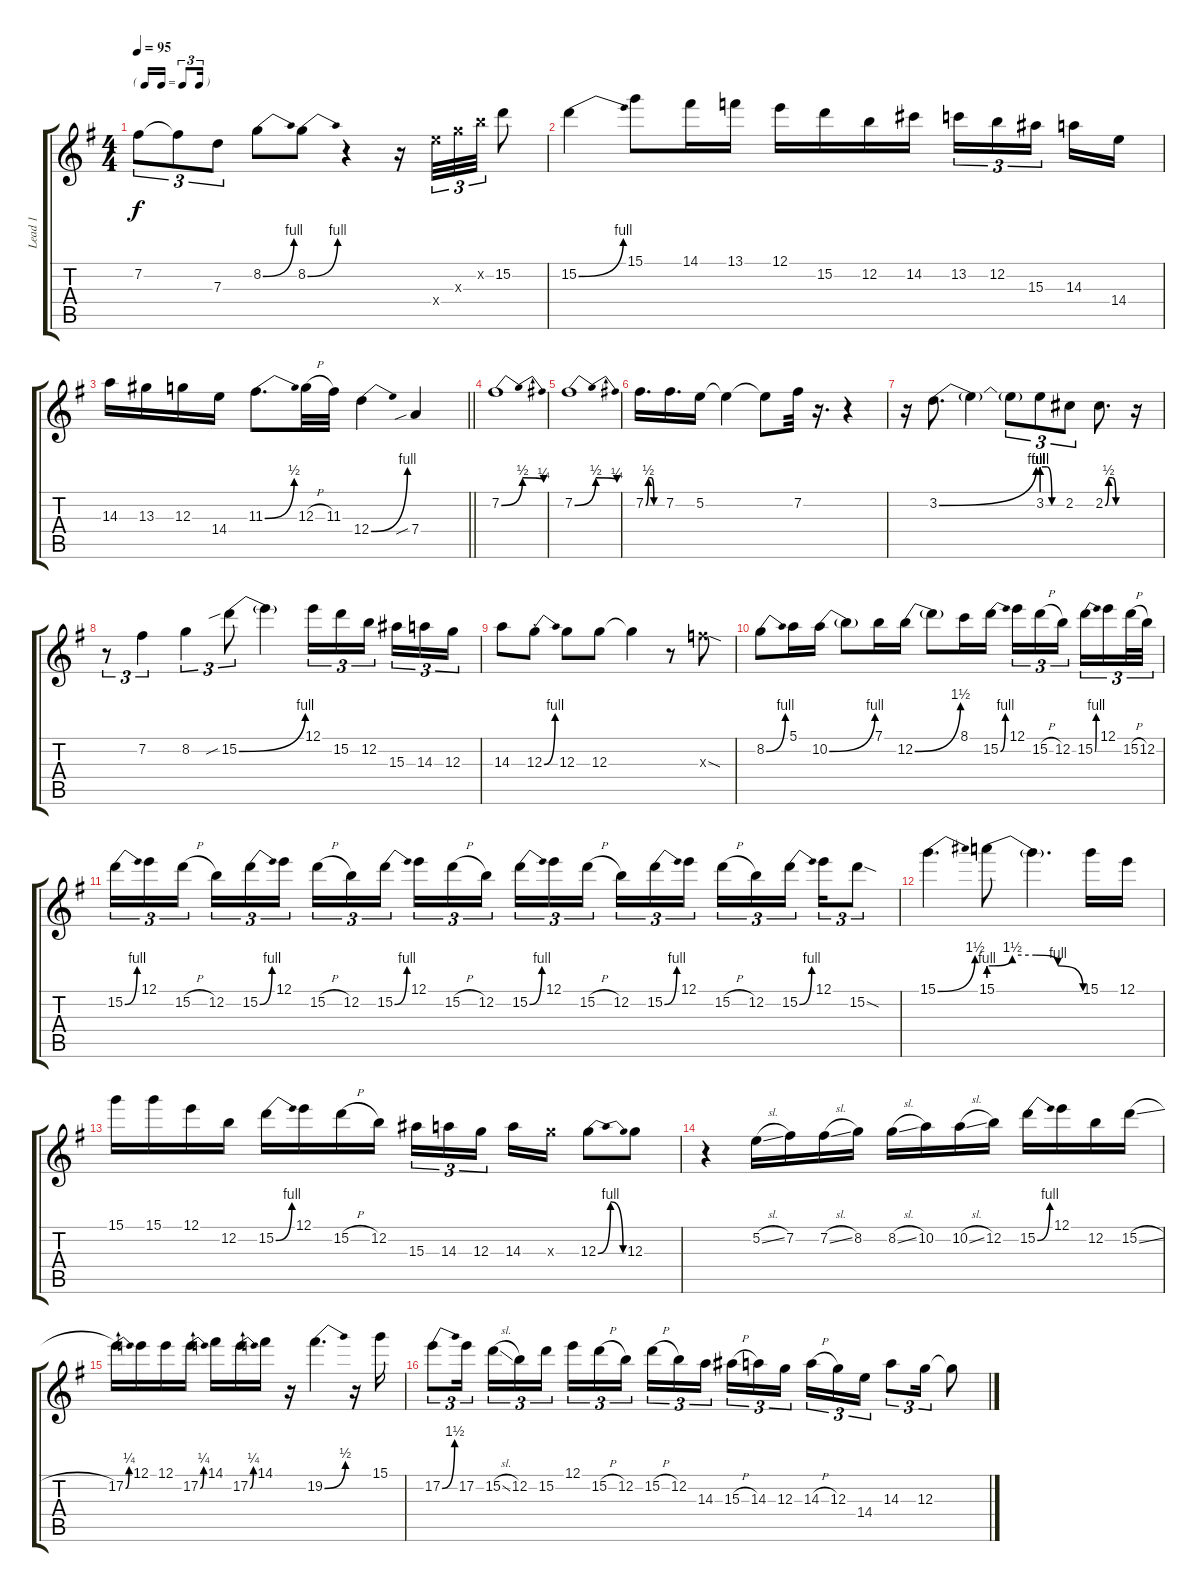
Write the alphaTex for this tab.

\track ("Lead 1" "Lead 1") {instrument distortionguitar}
\staff {score tabs}
\tuning (E4 B3 G3 D3 A2 E2) {hide}
\ts (4 4)
\tf triplet16th
\tempo 95
\clef g2
\ks eminor
7.2{t}.8{tu (3 2) dy f} 7.2{t}.8{tu (3 2)} 7.3.8{tu (3 2)} 8.2{be (bend 0 0 60 4)}.8 8.2{be (bend 0 0 60 4)}.8 r.4 r.16 14.4{x}.32{tu (3 2)} 12.3{x}.32{tu (3 2)} 12.2{x}.32{tu (3 2)} 15.2.8 |
15.2{be (bend 0 0 60 4)}.4 15.1.8 14.1.16 13.1.16 12.1.16 15.2.16 12.2.16 14.2.16 13.2.16{tu (3 2)} 12.2.16{tu (3 2)} 15.3.16{tu (3 2) beam splitsecondary} 14.3.16 14.4.16 |
\barLineRight lightlight
14.3.16 13.3.16 12.3.16 14.4.16 11.3{be (bend 0 0 60 2)}.8{d} 12.3{h}.32 11.3.32 12.4{be (bend 0 0 60 4)}.4 7.4{sib}.4{instrument distortionguitar} |
7.2{be (bendrelease 0 0 15 2 45 2 60 1)}.1 |
7.2{be (bendrelease 0 0 15 2 46 2 60 1)}.1 |
7.2{be (custom 0 0 10 2 20 2 30 0 60 0)}.16{d} 7.2.16{d} 5.2.16 5.2{t}.4 5.2{t}.8 7.2.32 r.16{d} r.4 |
r.16 3.2{be (bend 0 0 60 4)}.8{d} 3.2{t}.4 3.2{t}.8{tu (3 2)} 3.2{be (custom 0 4 15 4 30 0 60 0)}.8{tu (3 2)} 2.2.8{tu (3 2)} 2.2{be (custom 0 0 10 2 20 2 30 0 60 0)}.8{d} r.16 |
r.8{tu (3 2)} 7.2.4{tu (3 2)} 8.2.4{tu (3 2)} 15.2{be (bend 0 0 60 4) sib}.8{tu (3 2)} 15.2{t}.4 12.1.16{tu (3 2)} 15.2.16{tu (3 2)} 12.2.16{tu (3 2) beam splitsecondary} 15.3.16{tu (3 2)} 14.3.16{tu (3 2)} 12.3.16{tu (3 2)} |
14.3.8 12.3{be (bend 0 0 60 4) st}.8 12.3.8 12.3.8 12.3{t}.4 r.8 10.3{sod x}.8 |
8.2{be (bend 0 0 60 4)}.8 5.1.16 10.2{be (bend 0 0 60 4)}.16 10.2{t}.8 7.1.16 12.2{be (bend 0 0 60 6)}.16 12.2{t}.8 8.1.16 15.2{be (bend 0 0 60 4)}.16 12.1.16{tu (3 2)} 15.2{h}.16{tu (3 2)} 12.2.16{tu (3 2) beam splitsecondary} 15.2{be (bend 0 0 60 4)}.16{tu (3 2)} 12.1.16{tu (3 2)} 15.2{h}.32{tu (3 2)} 12.2.32{tu (3 2)} |
15.2{be (bend 0 0 60 4)}.16{tu (3 2)} 12.1.16{tu (3 2)} 15.2{h}.16{tu (3 2) beam splitsecondary} 12.2.16{tu (3 2)} 15.2{be (bend 0 0 60 4)}.16{tu (3 2)} 12.1.16{tu (3 2)} 15.2{h}.16{tu (3 2)} 12.2.16{tu (3 2)} 15.2{be (bend 0 0 60 4)}.16{tu (3 2) beam splitsecondary} 12.1.16{tu (3 2)} 15.2{h}.16{tu (3 2)} 12.2.16{tu (3 2)} 15.2{be (bend 0 0 60 4)}.16{tu (3 2)} 12.1.16{tu (3 2)} 15.2{h}.16{tu (3 2) beam splitsecondary} 12.2.16{tu (3 2)} 15.2{be (bend 0 0 60 4)}.16{tu (3 2)} 12.1.16{tu (3 2)} 15.2{h}.16{tu (3 2)} 12.2.16{tu (3 2)} 15.2{be (bend 0 0 60 4)}.16{tu (3 2) beam splitsecondary} 12.1.16{tu (3 2)} 15.2{sod}.8{tu (3 2)} |
15.1{be (bend 0 0 60 6)}.4{d} 15.1{be (custom 0 4 15 6 30 6 44 4 60 0)}.8 15.1{t}.4{d} 15.1.16 12.1.16 |
15.1.16 15.1.16 12.1.16 12.2.16 15.2{be (bend 0 0 60 4)}.16 12.1.16 15.2{h}.16 12.2.16 15.3.16{tu (3 2)} 14.3.16{tu (3 2)} 12.3.16{tu (3 2) beam splitsecondary} 14.3.16 12.3{x}.16 12.3{be (bendrelease 0 0 22 4 30 4 60 0)}.8 12.3.8 |
r.4 5.2{sl}.16 7.2.16 7.2{sl}.16 8.2.16 8.2{sl}.16 10.2.16 10.2{sl}.16 12.2.16 15.2{be (bend 0 0 60 4)}.16 12.1.16 12.2.16 15.2{sl}.16 |
17.2{be (bend 0 0 60 1)}.16 12.1.16 12.1.16 17.2{be (bend 0 0 60 1)}.16 14.1.16 17.2{be (bend 0 0 60 1)}.16 14.1.16 r.16 19.2{be (bend 0 0 60 2)}.4{d} r.16 15.1.16 |
17.2{be (bend 0 0 60 6)}.8{tu (3 2)} 17.2.16{tu (3 2) beam splitsecondary} 15.2{sl}.16{tu (3 2)} 12.2.16{tu (3 2)} 15.2.16{tu (3 2)} 12.1.16{tu (3 2)} 15.2{h}.16{tu (3 2)} 12.2.16{tu (3 2) beam splitsecondary} 15.2{h}.16{tu (3 2)} 12.2.16{tu (3 2)} 14.3.16{tu (3 2)} 15.3{h}.16{tu (3 2)} 14.3.16{tu (3 2)} 12.3.16{tu (3 2) beam splitsecondary} 14.3{h}.16{tu (3 2)} 12.3.16{tu (3 2)} 14.4.16{tu (3 2)} 14.3.8{tu (3 2)} 12.3.16{tu (3 2)} 12.3{t}.8
